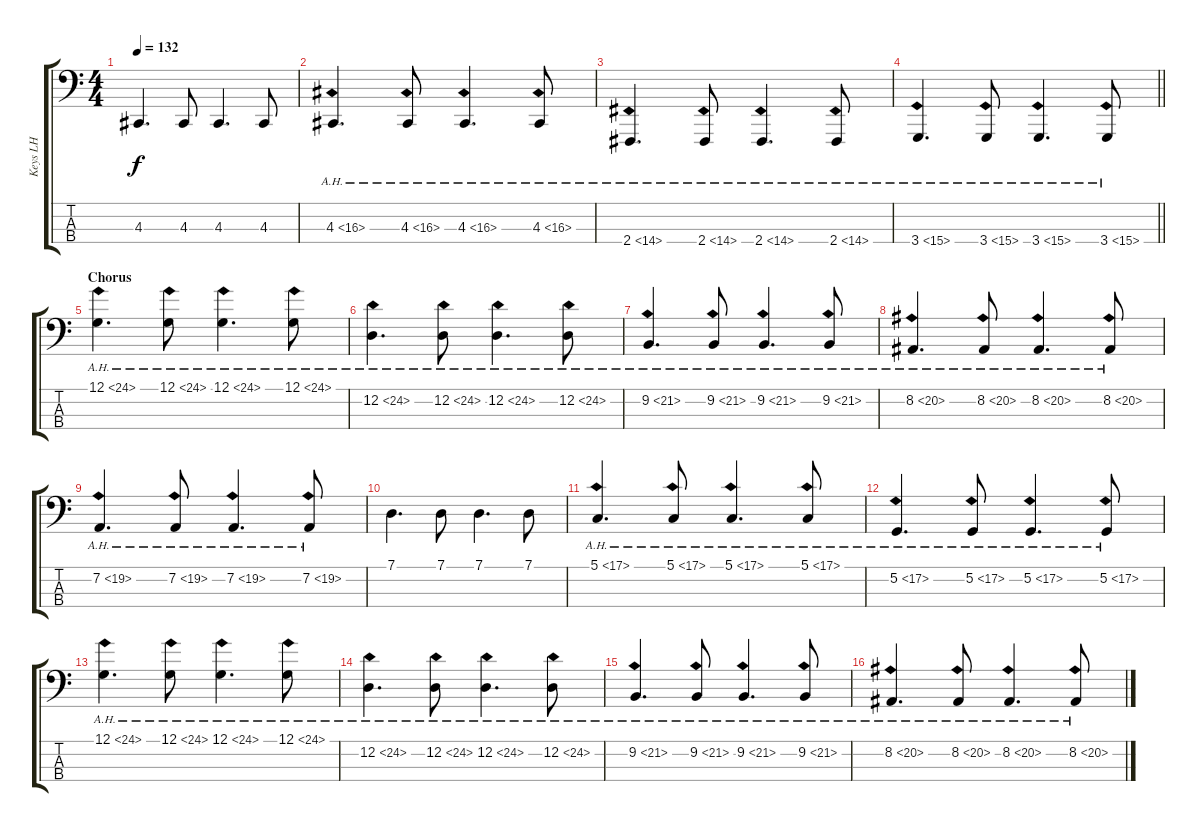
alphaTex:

\track ("Keys LH" "Keys LH") {instrument electricpiano1}
\staff {score tabs}
\tuning (G2 D2 A1 E1) {hide}
\ts (4 4)
\tempo 132
\clef f4
\ks c
4.3.4{d dy f} 4.3.8 4.3.4{d} 4.3.8 |
4.3{ah 12}.4{d} 4.3{ah 12}.8 4.3{ah 12}.4{d} 4.3{ah 12}.8 |
2.4{ah 12}.4{d} 2.4{ah 12}.8 2.4{ah 12}.4{d} 2.4{ah 12}.8 |
\barLineRight lightlight
3.4{ah 12}.4{d} 3.4{ah 12}.8 3.4{ah 12}.4{d} 3.4{ah 12}.8 |
\section ("" "Chorus")
12.1{ah 12}.4{d} 12.1{ah 12}.8 12.1{ah 12}.4{d} 12.1{ah 12}.8 |
12.2{ah 12}.4{d} 12.2{ah 12}.8 12.2{ah 12}.4{d} 12.2{ah 12}.8 |
9.2{ah 12}.4{d} 9.2{ah 12}.8 9.2{ah 12}.4{d} 9.2{ah 12}.8 |
8.2{ah 12}.4{d} 8.2{ah 12}.8 8.2{ah 12}.4{d} 8.2{ah 12}.8 |
7.2{ah 12}.4{d} 7.2{ah 12}.8 7.2{ah 12}.4{d} 7.2{ah 12}.8 |
7.1.4{d} 7.1.8 7.1.4{d} 7.1.8 |
5.1{ah 12}.4{d} 5.1{ah 12}.8 5.1{ah 12}.4{d} 5.1{ah 12}.8 |
5.2{ah 12}.4{d} 5.2{ah 12}.8 5.2{ah 12}.4{d} 5.2{ah 12}.8 |
12.1{ah 12}.4{d} 12.1{ah 12}.8 12.1{ah 12}.4{d} 12.1{ah 12}.8 |
12.2{ah 12}.4{d} 12.2{ah 12}.8 12.2{ah 12}.4{d} 12.2{ah 12}.8 |
9.2{ah 12}.4{d} 9.2{ah 12}.8 9.2{ah 12}.4{d} 9.2{ah 12}.8 |
8.2{ah 12}.4{d} 8.2{ah 12}.8 8.2{ah 12}.4{d} 8.2{ah 12}.8
